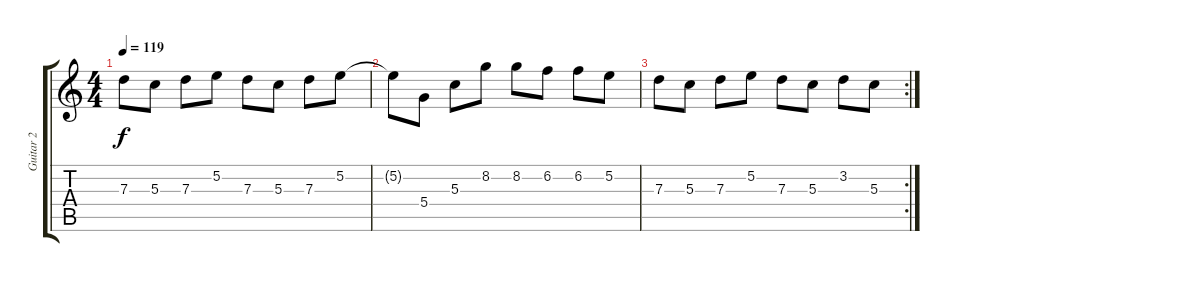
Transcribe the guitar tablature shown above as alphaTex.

\track ("Guitar 2" "Guitar 2") {instrument acousticguitarsteel}
\staff {score tabs}
\tuning (E4 B3 G3 D3 A2 E2) {hide}
\ts (4 4)
\tempo 119
\clef g2
\ks c
7.3.8{dy f} 5.3.8 7.3.8 5.2.8 7.3.8 5.3.8 7.3.8 5.2.8 |
5.2{t}.8 5.4.8 5.3.8 8.2.8 8.2.8 6.2.8 6.2.8 5.2.8 |
\rc 2
7.3.8 5.3.8 7.3.8 5.2.8 7.3.8 5.3.8 3.2.8 5.3.8
